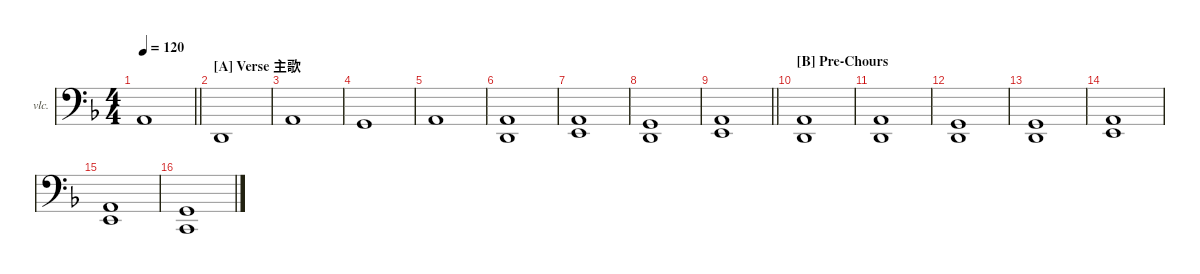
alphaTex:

\defaultSystemsLayout 4
\hideDynamics
\bracketExtendMode nobrackets
\firstSystemTrackNameOrientation horizontal
\track ("Cello" "vlc.") {instrument cello}
\staff {score}
\tuning (A3 D3 G2 C2)
\ts (4 4)
\tempo 120
\clef f4
\barLineRight lightlight
\ks dminor
2.3{acc forcenatural}.1{dy mf} |
\section ("A" "Verse 主歌")
2.4{acc forcenatural}.1 |
-5.2{acc forcenatural}.1 |
0.3{acc forcenatural}.1 |
-5.2{acc forcenatural}.1 |
(2.4{acc forcenatural} 2.3{acc forcenatural}).1 |
(-5.2{acc forcenatural} 4.4{acc forcenatural}).1 |
(0.3{acc forcenatural} 2.4{acc forcenatural}).1 |
\barLineRight lightlight
(-5.2{acc forcenatural} 4.4{acc forcenatural}).1 |
\section ("B" "Pre-Chours")
(2.4{acc forcenatural} 2.3{acc forcenatural}).1 |
(2.4{acc forcenatural} 2.3{acc forcenatural}).1 |
(0.3{acc forcenatural} 2.4{acc forcenatural}).1 |
(0.3{acc forcenatural} 2.4{acc forcenatural}).1 |
(2.3{acc forcenatural} 4.4{acc forcenatural}).1 |
(2.3{acc forcenatural} 4.4{acc forcenatural}).1 |
(0.4{acc forcenatural} 0.3{acc forcenatural}).1
